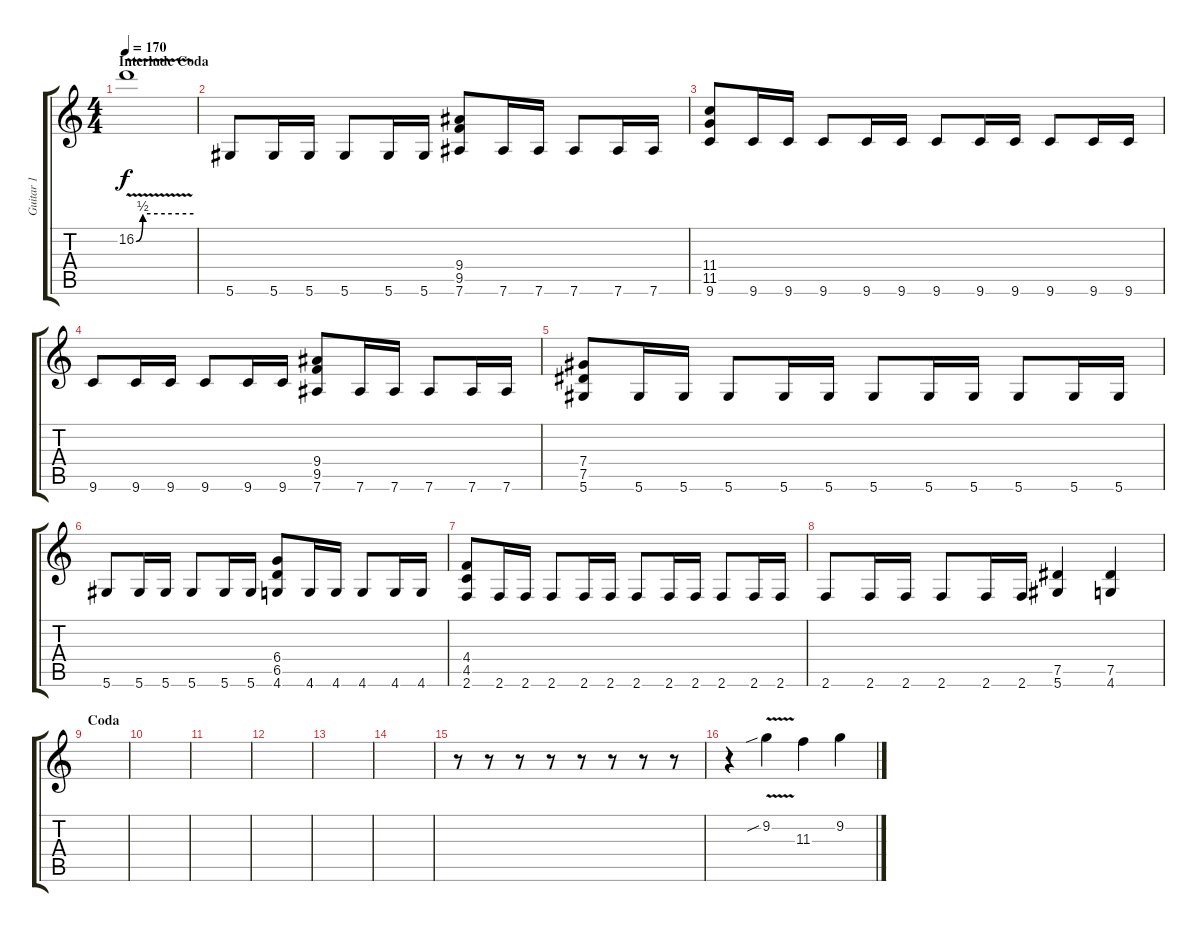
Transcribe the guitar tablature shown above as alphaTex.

\track ("Guitar 1" "Guitar 1") {instrument distortionguitar}
\staff {score tabs}
\tuning (Eb4 Bb3 Gb3 Db3 Ab2 Eb2) {hide}
\ts (4 4)
\section ("" "Interlude Coda")
\tempo 170
\clef g2
\ks c
16.2{be (custom 0 0 7 2 15 2 30 2 60 2) v}.1{dy f} |
5.6.8 5.6.16 5.6.16 5.6.8 5.6.16 5.6.16 (9.4 9.5 7.6).8 7.6.16 7.6.16 7.6.8 7.6.16 7.6.16 |
(11.4 11.5 9.6).8 9.6.16 9.6.16 9.6.8 9.6.16 9.6.16 9.6.8 9.6.16 9.6.16 9.6.8 9.6.16 9.6.16 |
9.6.8 9.6.16 9.6.16 9.6.8 9.6.16 9.6.16 (9.4 9.5 7.6).8 7.6.16 7.6.16 7.6.8 7.6.16 7.6.16 |
(7.4 7.5 5.6).8 5.6.16 5.6.16 5.6.8 5.6.16 5.6.16 5.6.8 5.6.16 5.6.16 5.6.8 5.6.16 5.6.16 |
5.6.8 5.6.16 5.6.16 5.6.8 5.6.16 5.6.16 (6.4 6.5 4.6).8 4.6.16 4.6.16 4.6.8 4.6.16 4.6.16 |
(4.4 4.5 2.6).8 2.6.16 2.6.16 2.6.8 2.6.16 2.6.16 2.6.8 2.6.16 2.6.16 2.6.8 2.6.16 2.6.16 |
2.6.8 2.6.16 2.6.16 2.6.8 2.6.16 2.6.16 (7.5 5.6).4 (7.5 4.6).4 |
\section ("" "Coda")
|
|
|
|
|
|
r.8 r.8 r.8 r.8 r.8 r.8 r.8 r.8 |
r.4 9.2{v sib}.4 11.3.4 9.2.4
